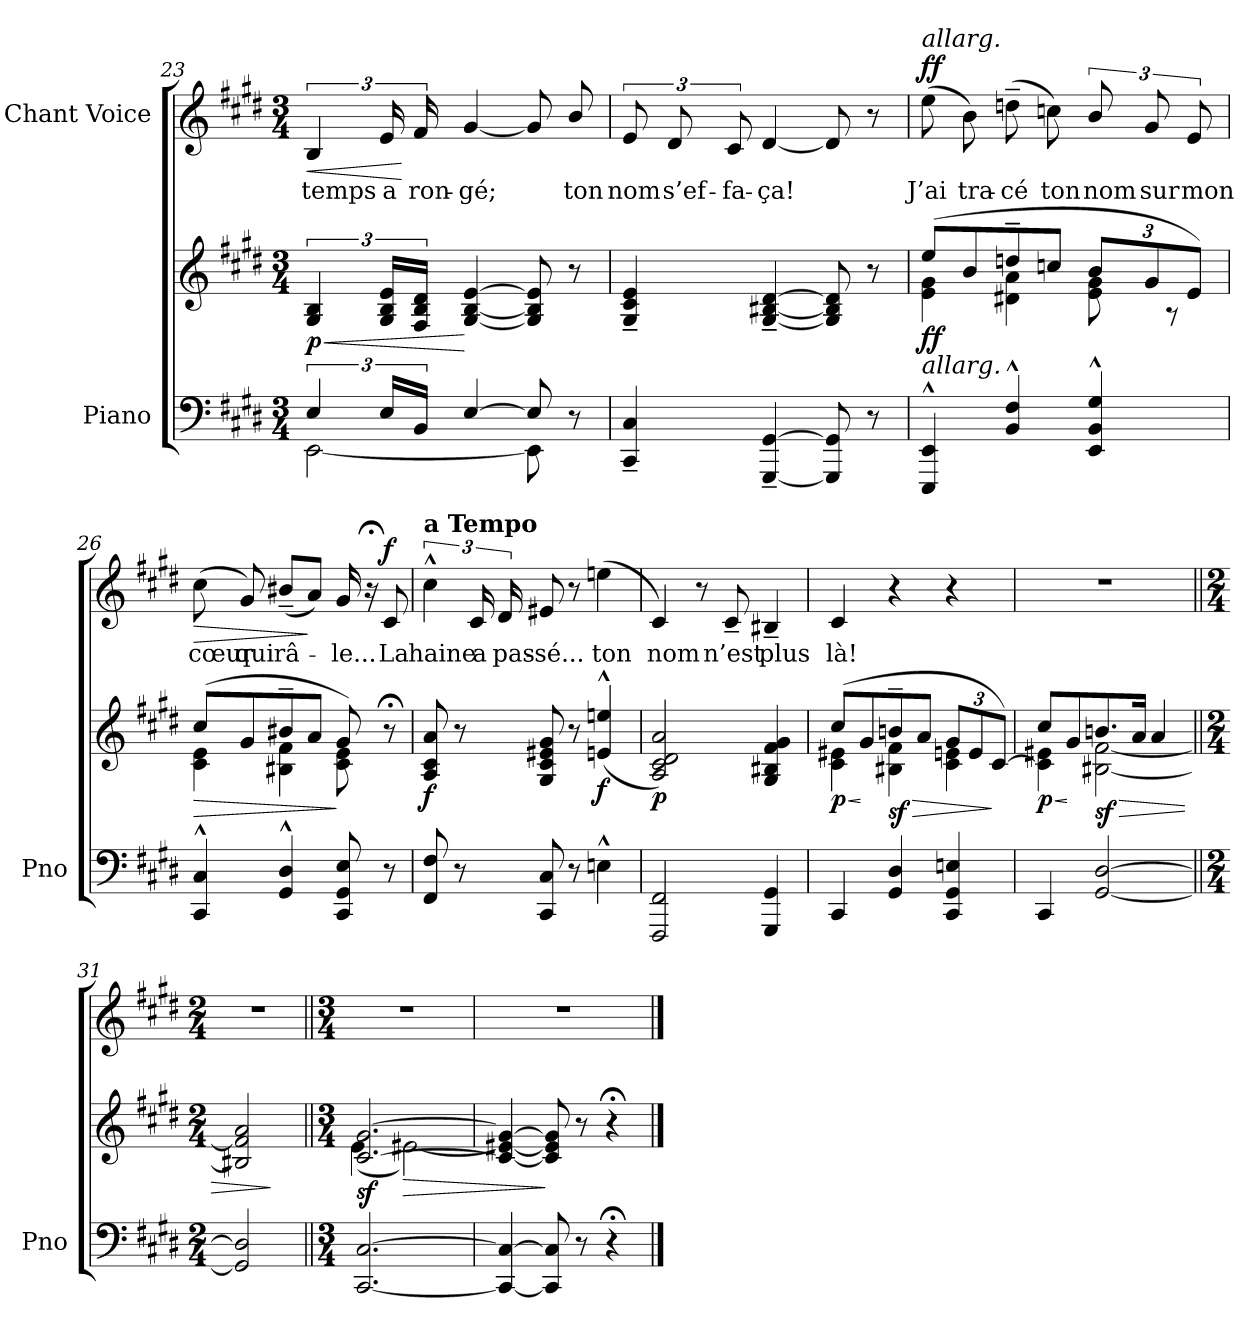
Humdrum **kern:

**kern	**kern	**dynam	**kern	**text	**dynam
*part2	*part2	*part2	*part1	*part1	*part1
*staff3	*staff2	*staff2/3	*staff1	*staff1	*staff1
*I"Piano	*	*	*I"Chant Voice	*	*
*I'Pno	*	*	*	*	*
*clefF4	*clefG2	*	*clefG2	*	*
*k[f#c#g#d#]	*k[f#c#g#d#]	*	*k[f#c#g#d#]	*	*
*M3/4	*M3/4	*	*M3/4	*	*
=23	=23	=23	=23	=23	=23
*^	*	*	*	*	*
!	!	!	!LO:HP:b	!	!	!LO:HP:b
!	!	!	!LO:DY:n=1:b	!	!	!
6E/	[2EE\	6G#/ 6B/	< p	6B/	temps	<
24E/LL	.	24G#/ 24B/ 24e/LL	.	24e/	a	.
24BB/JJ	.	24F#/ 24B/ 24d#/JJ	.	24f#/	ron-	[
[4E/	.	[4G#/ [4B/ [4e/	[	[4g#/	-gé;	.
8E/]	8EE\]	8G#/] 8B/] 8e/]	.	8g#/]	.	.
8r	8ryy	8r	.	8b/	ton	.
*v	*v	*	*	*	*	*
=24	=24	=24	=24	=24	=24
4CC#/~> 4C#/~>	4G#/~> 4c#/~> 4e/~>	.	12e/	nom	.
.	.	.	12d#/	s’ef-	.
.	.	.	12c#/	-fa-	.
[<4GGG#/~> [4GG#/~>	[4G#/~> [4B#X/~> [4d#/~>	.	[4d#/	-ça!	.
8GGG#/] 8GG#/]	8G#/] 8B#/] 8d#/]	.	8d#/]	.	.
8r	8r	.	8r	.	.
=25	=25	=25	=25	=25	=25
*	*^	*	*	*	*
!	!	!	!	!LO:TX:a:i:t=allarg.	!	!
!	!LO:TX:b:i:t=allarg.	!	!	!	!	!
!	!	!	!LO:DY:b	!	!	!LO:DY:a
4EEE/^^ 4EE/^^	(>8ee/L	4e\ 4g#\	ff	(8ee\	J’ai	ff
.	8b/	.	.	8b\)	tra-	.
4BB/^^ 4F#/^^	8ddn~/	4d#X\ 4a\	.	(8ddn~\	-cé	.
.	8ccn/J	.	.	8ccn\)	ton	.
*	*Xbrackettup	*	*	*	*	*
4EE/^^ 4BB/^^ 4G#/^^	12b/L	8e\ 8g#\	.	12b/	nom	.
.	12g#/	.	.	12g#/	sur	.
.	.	8r	.	.	.	.
.	12e/J)	.	.	12e/	mon	.
=26	=26	=26	=26	=26	=26	=26
!	!	!	!LO:HP:b	!	!	!LO:HP:b
4CC#/^^ 4C#/^^	(8cc#/L	4c#\ 4e\	>	(8cc#\	cœur	>
.	8g#/	.	.	8g#/)	qui	.
4GG#/^^ 4D#/^^	8b#X~/	4B#X\ 4f#\	.	(8b#X~>/L	râ-	.
.	8a/J	.	.	8a/J)	.	]
8CC#/ 8GG#/ 8E/	8g#/)	8c#\ 8e\	]	16g#/	-le...	.
.	.	.	.	16r;<	.	.
!	!	!	!	!	!	!LO:DY:a
8r	8r;<	8ryy	.	8c#/	La	f
=27	=27	=27	=27	=27	=27	=27
!	!	!	!	!LO:TX:a:B:t=a Tempo	!	!
!	!LO:TX:a:B:t=a Tempo	!	!	!	!	!
!	!	!	!LO:DY:b	!	!	!
*	*v	*v	*	*	*	*
8FF#/ 8F#/	8A/ 8c#/ 8a/	f	6cc#^^\	haine	.
8r	8r	.	.	.	.
.	.	.	24c#/	a	.
.	.	.	24d#/	pas-	.
8CC#/ 8C#/	8G#/ 8c#/ 8e#X/ 8g#/	.	8e#X/	-sé...	.
8r	8r	.	8r	.	.
!	!	!LO:DY:b	!	!	!LO:DY:a
!	!	!	!	!	!LO:DY:n=1:a
4En^^\	(>4en/^^ 4een/^^	f	(4een\	ton	f other-dynamics
=28	=28	=28	=28	=28	=28
!	!	!LO:DY:b	!	!	!
2FFF#/ 2FF#/	2A/ 2c#/ 2d#/ 2a/)	p	4c#/)	nom	.
.	.	.	8r	.	.
!	!	!	!	!	!LO:DY:a
!	!	!	!	!	!LO:DY:n=1:a
.	.	.	8c#~>/	n’est	p other-dynamics
4GGG#/ 4GG#/	4G#/ 4B#X/ 4f#/ 4g#/	.	4B#X~>/	plus	.
=29	=29	=29	=29	=29	=29
!	!	!LO:HP:b	!	!	!
*	*^	*	*	*	*
!	!	!	!LO:DY:n=1:b	!	!	!
4CC#/	(>8cc#/L	4c#\ 4e#X\	< p	4c#/	là!	.
.	8g#/	.	[	.	.	.
!	!	!	!LO:HP:b	!	!	!
!	!	!	!LO:DY:n=2:b	!	!	!
4GG#/ 4D#/	8bn~/	4B#X\ 4f#\	> sf	4r	.	.
.	8a/J	.	.	.	.	.
4CC#/ 4GG#/ 4En/	12g#/L	4c#\ 4en\	.	4r	.	.
.	12e/	.	.	.	.	.
.	[<12c#/J)	.	]	.	.	.
=30	=30	=30	=30	=30	=30	=30
!	!	!	!LO:HP:b	!	!	!
!	!	!	!LO:DY:n=1:b	!	!	!
4CC#/	8cc#/L	4c#\] 4e#X\	< p	2.r	.	.
.	8g#/	.	[	.	.	.
!	!	!	!LO:HP:b	!	!	!
!	!	!	!LO:DY:n=2:b	!	!	!
[2GG#/ [2D#/	8.bn/	[2B#X\ [2f#\	> sf	.	.	.
.	16a/Jk	.	.	.	.	.
.	4a/	.	.	.	.	.
*	*v	*v	*	*	*	*
=31||	=31||	=31||	=31||	=31||	=31||
*M2/4	*M2/4	*	*M2/4	*	*
2GG#/] 2D#/]	2B#X/] 2f#/] 2a/	.	2r	.	.
.	.	]	.	.	.
=32||	=32||	=32||	=32||	=32||	=32||
*M3/4	*M3/4	*	*M3/4	*	*
*	*^	*	*	*	*
!	!	!	!LO:DY:b	!	!	!
[2.CC#/ [2.C#/	[<2.c#/ [>2.g#/	(4e\	sf	2.r	.	.
!	!	!	!LO:HP:b	!	!	!
.	.	[2e#X\)	>	.	.	.
*	*v	*v	*	*	*	*
=33	=33	=33	=33	=33	=33
4CC#/_ 4C#/_	4c#/_ 4e#X/_ 4g#/_	.	2.r	.	.
8CC#/] 8C#/]	8c#/] 8e#/] 8g#/]	]	.	.	.
8r	8r	.	.	.	.
4r;<	4r;<	.	.	.	.
==	==	==	==	==	==
*-	*-	*-	*-	*-	*-
